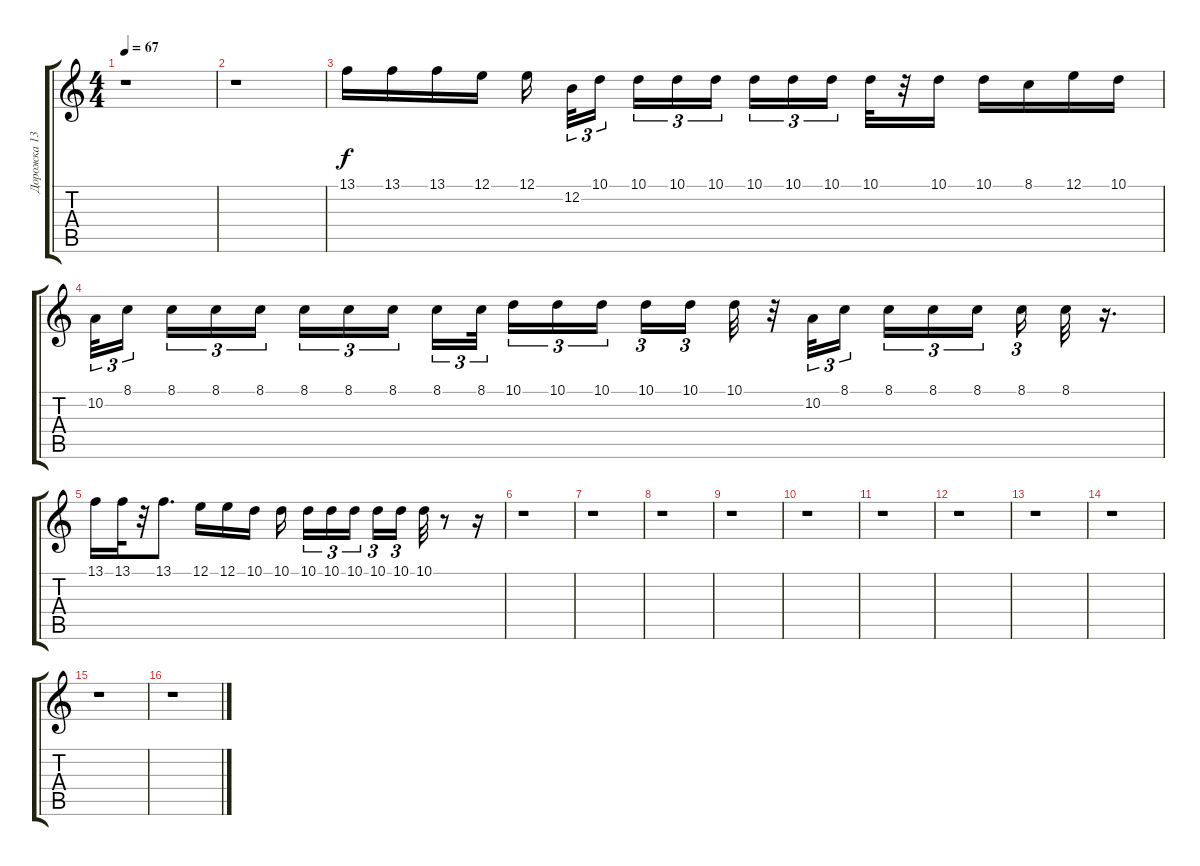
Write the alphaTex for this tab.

\track ("Дорожка 13" "Дорожка 13") {instrument dulcimer}
\staff {score tabs}
\tuning (E4 B3 G3 D3 A2 E2) {hide}
\ts (4 4)
\tempo 67
\clef g2
\ks c
r.1{dy f} |
r.1 |
13.1.16 13.1.16 13.1.16 12.1.16 12.1.16 12.2.32{tu (3 2)} 10.1.16{tu (3 2)} 10.1.16{tu (3 2)} 10.1.16{tu (3 2)} 10.1.16{tu (3 2)} 10.1.16{tu (3 2)} 10.1.16{tu (3 2)} 10.1.16{tu (3 2)} 10.1.32 r.32 10.1.16 10.1.16 8.1.16 12.1.16 10.1.16 |
10.2.32{tu (3 2)} 8.1.16{tu (3 2)} 8.1.16{tu (3 2)} 8.1.16{tu (3 2)} 8.1.16{tu (3 2)} 8.1.16{tu (3 2)} 8.1.16{tu (3 2)} 8.1.16{tu (3 2)} 8.1.16{tu (3 2)} 8.1.32{tu (3 2)} 10.1.16{tu (3 2)} 10.1.16{tu (3 2)} 10.1.16{tu (3 2)} 10.1.16{tu (3 2)} 10.1.16{tu (3 2)} 10.1.32 r.32 10.2.32{tu (3 2)} 8.1.16{tu (3 2)} 8.1.16{tu (3 2)} 8.1.16{tu (3 2)} 8.1.16{tu (3 2)} 8.1.16{tu (3 2)} 8.1.32 r.16{d} |
13.1.16 13.1.32 r.32 13.1.8{d} 12.1.16 12.1.16 10.1.16 10.1.16 10.1.16{tu (3 2)} 10.1.16{tu (3 2)} 10.1.16{tu (3 2)} 10.1.16{tu (3 2)} 10.1.16{tu (3 2)} 10.1.32 r.8 r.16 |
r.1 |
r.1 |
r.1 |
r.1 |
r.1 |
r.1 |
r.1 |
r.1 |
r.1 |
r.1 |
r.1
